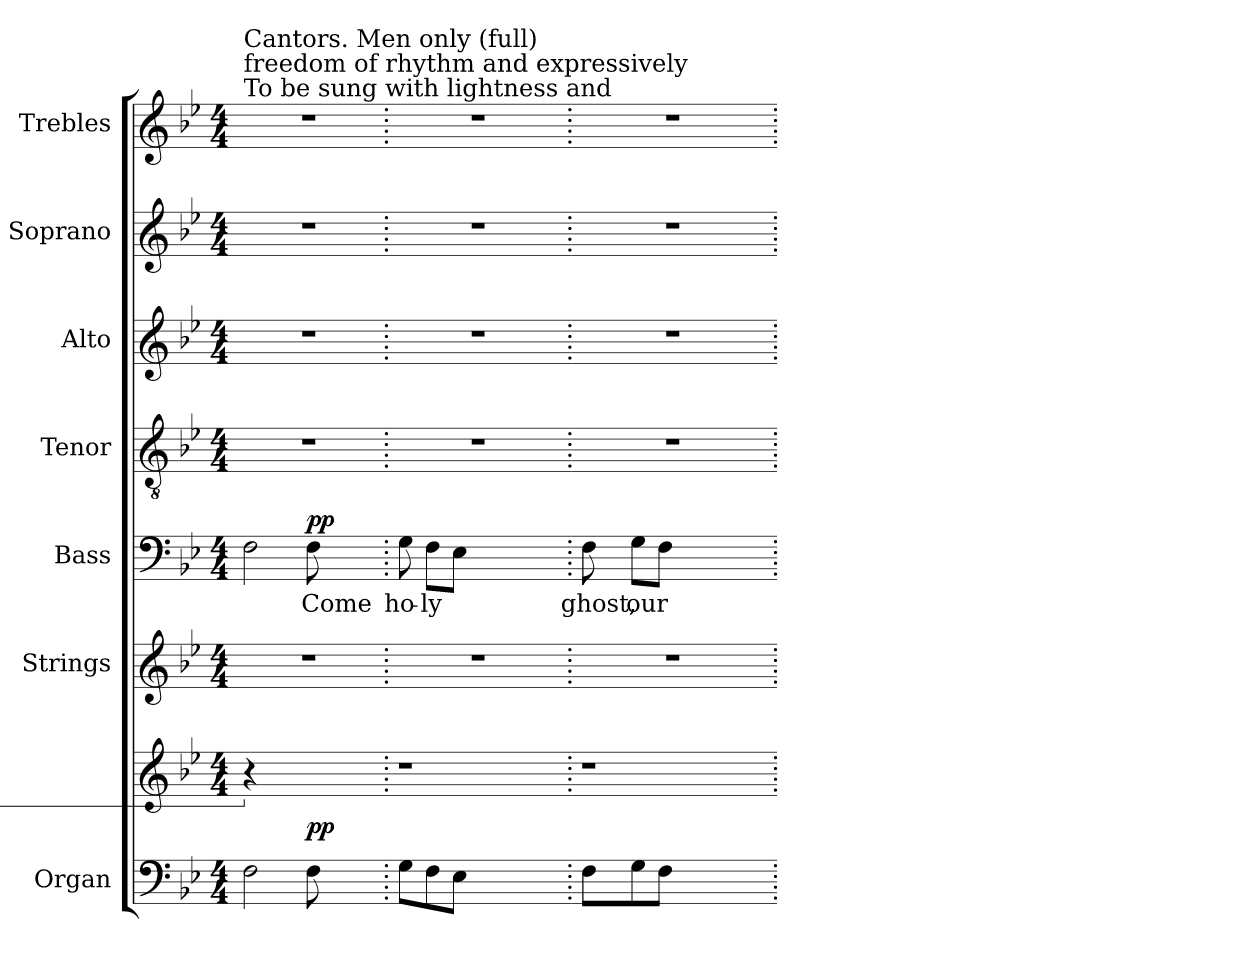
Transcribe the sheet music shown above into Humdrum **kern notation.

**kern	**kern	**dynam	**kern	**kern	**text	**dynam	**kern	**kern	**kern	**kern
*part7	*part7	*part7	*part6	*part5	*part5	*part5	*part4	*part3	*part2	*part1
*staff8	*staff7	*staff7/8	*staff6	*staff5	*staff5	*staff5	*staff4	*staff3	*staff2	*staff1
*I"Organ	*	*	*I"Strings	*I"Bass	*	*	*I"Tenor	*I"Alto	*I"Soprano	*I"Trebles
*I'Org.	*	*	*I'Strings	*I'B.	*	*	*I'T.	*I'A.	*I'S.	*
!!LO:PB:g=z
*clefF4	*clefG2	*	*clefG2	*clefF4	*	*	*clefGv2	*clefG2	*clefG2	*clefG2
*	*	*	*	*	*	*	*ITrd7c12	*	*	*
*k[b-e-]	*k[b-e-]	*	*k[b-e-]	*k[b-e-]	*	*	*k[b-e-]	*k[b-e-]	*k[b-e-]	*k[b-e-]
*B-:	*B-:	*	*B-:	*B-:	*	*	*B-:	*B-:	*B-:	*B-:
*M4/4	*M4/4	*	*M4/4	*M4/4	*	*	*M4/4	*M4/4	*M4/4	*M4/4
=1	=1	=1	=1	=1	=1	=1	=1	=1	=1	=1
!	!	!	!	!	!	!	!	!	!	!LO:TX:a:t=To be sung with lightness and
!	!	!	!	!	!	!	!	!	!	!LO:TX:t=freedom of rhythm and expressively
!	!	!	!	!	!	!	!	!	!	!LO:TX:a:t=Cantors. Men only (full)
!	!LO:N:vis=1	!	!LO:N:vis=1	!	!	!	!LO:N:vis=1	!LO:N:vis=1	!LO:N:vis=1	!LO:N:vis=1
2Fi\	8%5r	.	1r	2Fi\	.	.	1r	1r	1r	1r
!	!	!	!	!	!LO:LY:b:color=#000000	!	!	!	!	!
8Fi\	.	pp	.	8Fi\	Come	pp	.	.	.	.
4.ryy	4.ryy	.	.	4.ryy	.	.	.	.	.	.
=2.	=2.	=2.	=2.	=2.	=2.	=2.	=2.	=2.	=2.	=2.
!	!LO:N:vis=1	!	!LO:N:vis=1	!	!	!	!	!	!	!
!	!	!	!	!	!LO:LY:b:color=#000000	!	!LO:N:vis=1	!LO:N:vis=1	!LO:N:vis=1	!LO:N:vis=1
8Gi\L	4.r	.	1r	8Gi\	ho-	.	1r	1r	1r	1r
!	!	!	!	!	!LO:LY:b:color=#000000	!	!	!	!	!
8Fi\	.	.	.	8Fi\L	-ly	.	.	.	.	.
8E-i\J	.	.	.	8E-i\J	.	.	.	.	.	.
2ryy	2ryy	.	.	2ryy	.	.	.	.	.	.
8ryy	8ryy	.	.	8ryy	.	.	.	.	.	.
=3.	=3.	=3.	=3.	=3.	=3.	=3.	=3.	=3.	=3.	=3.
!	!LO:N:vis=1	!	!LO:N:vis=1	!	!	!	!	!	!	!
!	!	!	!	!	!LO:LY:b:color=#000000	!	!LO:N:vis=1	!LO:N:vis=1	!LO:N:vis=1	!LO:N:vis=1
8Fi\L	4.r	.	1r	8Fi\	ghost,	.	1r	1r	1r	1r
!	!	!	!	!	!LO:LY:b:color=#000000	!	!	!	!	!
8Gi\	.	.	.	8Gi\L	our	.	.	.	.	.
8Fi\J	.	.	.	8Fi\J	.	.	.	.	.	.
2ryy	2ryy	.	.	2ryy	.	.	.	.	.	.
8ryy	8ryy	.	.	8ryy	.	.	.	.	.	.
=.	=.	=.	=.	=.	=.	=.	=.	=.	=.	=.
*-	*-	*-	*-	*-	*-	*-	*-	*-	*-	*-
